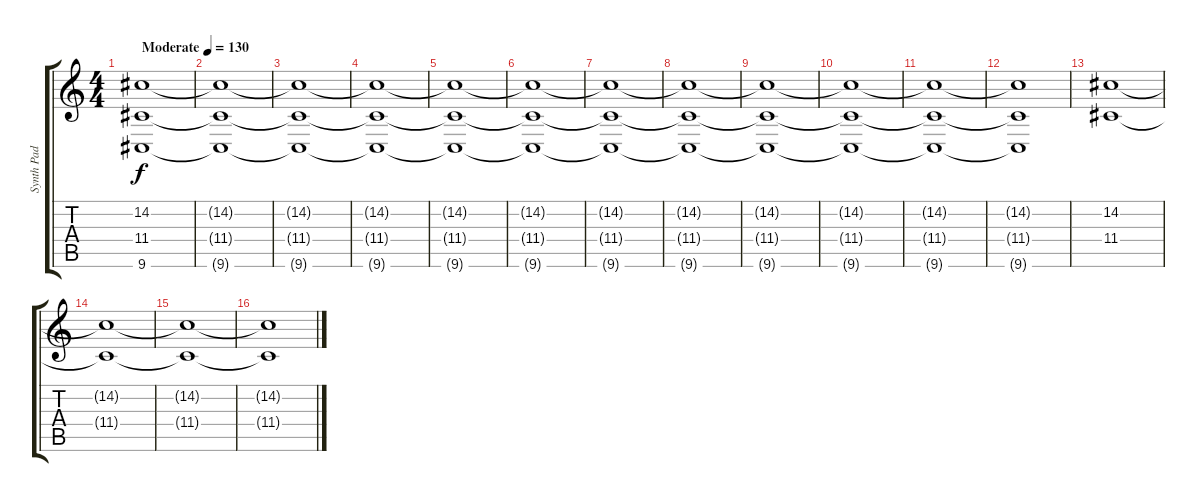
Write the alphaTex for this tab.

\track ("Synth Pad" "Synth Pad") {instrument pad8sweep}
\staff {score tabs}
\tuning (E4 B3 G3 D3 A2 E2) {hide}
\ts (4 4)
\tempo (130 "Moderate")
\clef g2
\ks c
(14.2 11.4 9.6).1{dy f volume 4 instrument pad8sweep} |
(14.2{t} 11.4{t} 9.6{t}).1 |
(14.2{t} 11.4{t} 9.6{t}).1 |
(14.2{t} 11.4{t} 9.6{t}).1 |
(14.2{t} 11.4{t} 9.6{t}).1 |
(14.2{t} 11.4{t} 9.6{t}).1 |
(14.2{t} 11.4{t} 9.6{t}).1 |
(14.2{t} 11.4{t} 9.6{t}).1 |
(14.2{t} 11.4{t} 9.6{t}).1 |
(14.2{t} 11.4{t} 9.6{t}).1 |
(14.2{t} 11.4{t} 9.6{t}).1 |
(14.2{t} 11.4{t} 9.6{t}).1 |
(14.2 11.4).1{volume 9} |
(14.2{t} 11.4{t}).1 |
(14.2{t} 11.4{t}).1 |
(14.2{t} 11.4{t}).1
